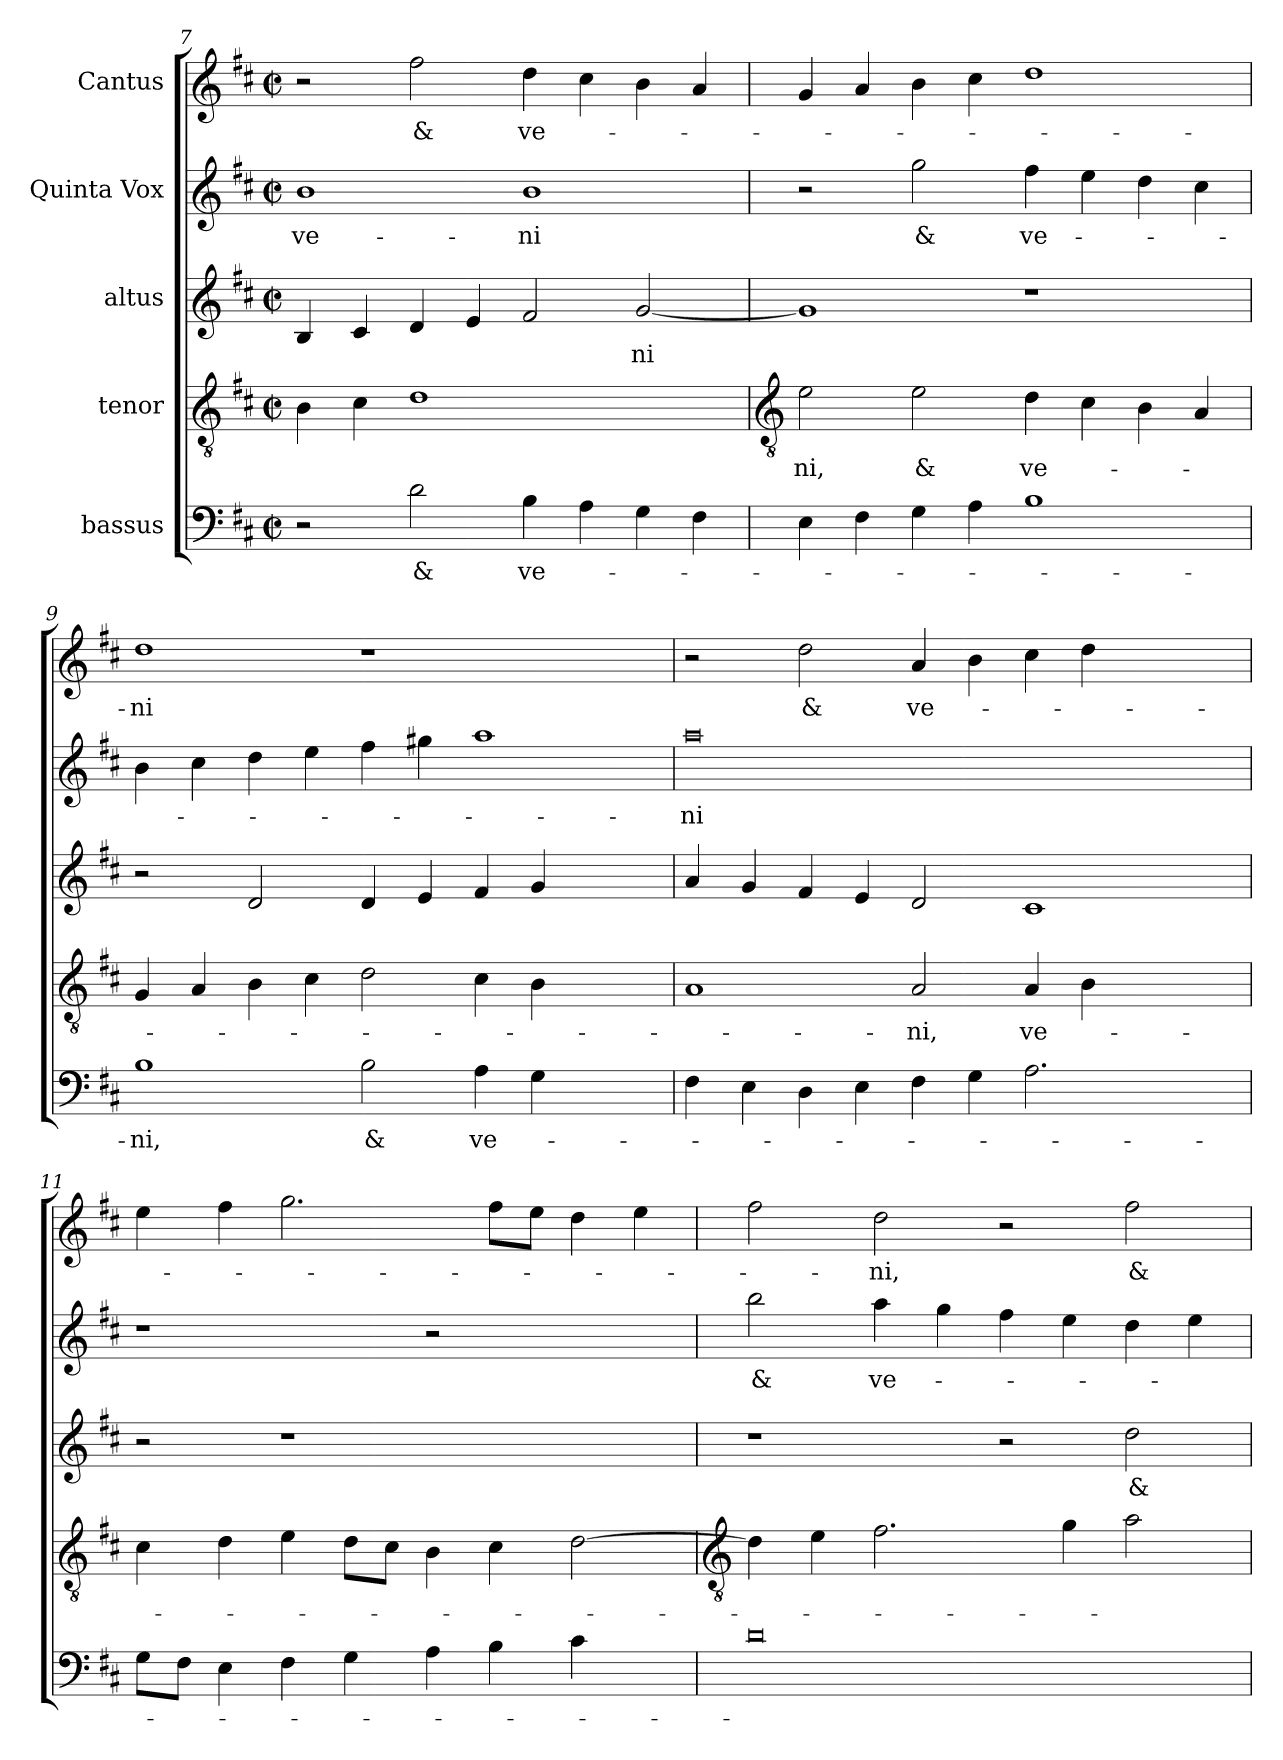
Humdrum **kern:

**kern	**text	**kern	**text	**kern	**text	**kern	**text	**kern	**text
*part5	*part5	*part4	*part4	*part3	*part3	*part2	*part2	*part1	*part1
*staff5	*staff5	*staff4	*staff4	*staff3	*staff3	*staff2	*staff2	*staff1	*staff1
*I"bassus	*	*I"tenor	*	*I"altus	*	*I"Quinta Vox	*	*I"Cantus	*
*clefF4	*	*clefGv2	*	*clefG2	*	*clefG2	*	*clefG2	*
*ITrd1c2	*	*ITrd1c2	*	*ITrd1c2	*	*ITrd1c2	*	*ITrd1c2	*
*k[]	*	*k[]	*	*k[]	*	*k[]	*	*k[]	*
*C:	*	*C:	*	*C:	*	*C:	*	*C:	*
*M4/2	*	*M4/2	*	*M4/2	*	*M4/2	*	*M4/2	*
*met(c|)	*	*met(c|)	*	*met(c|)	*	*met(c|)	*	*met(c|)	*
=7	=7	=7	=7	=7	=7	=7	=7	=7	=7
!	!	!	!	!	!	!	!LO:LY:b	!	!
2r	.	4A	.	4A	.	1a	ve-	2r	.
.	.	4B	.	4B	.	.	.	.	.
!	!LO:LY:b	!	!	!	!	!	!	!	!LO:LY:b
2c	&	1c	.	4c	.	.	.	2ee	&
.	.	.	.	4d	.	.	.	.	.
!	!LO:LY:b	!	!	!	!	!	!LO:LY:b	!	!LO:LY:b
4A	ve-	.	.	2e	.	1a	-ni	4cc	ve-
4G	.	.	.	.	.	.	.	4b	.
!	!	!	!	!	!LO:LY:b	!	!	!	!
4F	.	2ryy	.	[2f	-ni	.	.	4a	.
4E	.	.	.	.	.	.	.	4g	.
!!LO:LB:g=z
=8	=8	=8	=8	=8	=8	=8	=8	=8	=8
*	*	*clefGv2	*	*	*	*	*	*	*
!	!	!	!LO:LY:b	!	!	!	!	!	!
4D	.	2d	-ni,	1f]	.	2r	.	4f	.
4E	.	.	.	.	.	.	.	4g	.
!	!	!	!LO:LY:b	!	!	!	!LO:LY:b	!	!
4F	.	2d	&	.	.	2ff	&	4a	.
4G	.	.	.	.	.	.	.	4b	.
!	!	!	!LO:LY:b	!	!	!	!LO:LY:b	!	!
1A	.	4c	ve-	1r	.	4ee	ve-	1cc	.
.	.	4B	.	.	.	4dd	.	.	.
.	.	4A	.	.	.	4cc	.	.	.
.	.	4G	.	.	.	4b	.	.	.
=9	=9	=9	=9	=9	=9	=9	=9	=9	=9
!	!LO:LY:b	!	!	!	!	!	!	!	!LO:LY:b
1A	-ni,	4F	.	2r	.	4a	.	1cc	-ni
.	.	4G	.	.	.	4b	.	.	.
.	.	4A	.	2c	.	4cc	.	.	.
.	.	4B	.	.	.	4dd	.	.	.
!	!LO:LY:b	!	!	!	!	!	!	!	!
2A	&	2c	.	4c	.	4ee	.	1r	.
.	.	.	.	4d	.	4ff#X	.	.	.
!	!LO:LY:b	!	!	!	!	!	!	!	!
4G	ve-	4B	.	4e	.	1gg	.	.	.
4F	.	4A	.	4f	.	.	.	.	.
2ryy	.	2ryy	.	2ryy	.	.	.	2ryy	.
=10	=10	=10	=10	=10	=10	=10	=10	=10	=10
!	!	!	!	!	!	!	!LO:LY:b	!	!
4E	.	1G	.	4g	.	0gg	-ni	2r	.
4D	.	.	.	4f	.	.	.	.	.
!	!	!	!	!	!	!	!	!	!LO:LY:b
4C	.	.	.	4e	.	.	.	2cc	&
4D	.	.	.	4d	.	.	.	.	.
!	!	!	!LO:LY:b	!	!	!	!	!	!LO:LY:b
4E	.	2G	-ni,	2c	.	.	.	4g	ve-
4F	.	.	.	.	.	.	.	4a	.
!	!	!	!LO:LY:b	!	!	!	!	!	!
2.G	.	4G	ve-	1B	.	.	.	4b	.
.	.	4A	.	.	.	.	.	4cc	.
.	.	2ryy	.	.	.	2ryy	.	2ryy	.
4ryy	.	.	.	.	.	.	.	.	.
=11	=11	=11	=11	=11	=11	=11	=11	=11	=11
8FL	.	4B	.	2r	.	1r	.	4dd	.
8EJ	.	.	.	.	.	.	.	.	.
4D	.	4c	.	.	.	.	.	4ee	.
4E	.	4d	.	1r	.	.	.	2.ff	.
4F	.	8cL	.	.	.	.	.	.	.
.	.	8BJ	.	.	.	.	.	.	.
4G	.	4A	.	.	.	2r	.	.	.
4A	.	4B	.	.	.	.	.	8eeL	.
.	.	.	.	.	.	.	.	8ddJ	.
4B	.	[2c	.	2ryy	.	2ryy	.	4cc	.
4ryy	.	.	.	.	.	.	.	4dd	.
!!LO:LB:g=z
=12	=12	=12	=12	=12	=12	=12	=12	=12	=12
*	*	*clefGv2	*	*	*	*	*	*	*
!	!	!	!	!	!	!	!LO:LY:b	!	!
0c	.	4c]	.	1r	.	2aa	&	2ee	.
.	.	4d	.	.	.	.	.	.	.
!	!	!	!	!	!	!	!LO:LY:b	!	!LO:LY:b
.	.	2.e	.	.	.	4gg	ve-	2cc	-ni,
.	.	.	.	.	.	4ff	.	.	.
.	.	.	.	2r	.	4ee	.	2r	.
.	.	4f	.	.	.	4dd	.	.	.
!	!	!	!	!	!LO:LY:b	!	!	!	!LO:LY:b
.	.	2g	.	2cc	&	4cc	.	2ee	&
.	.	.	.	.	.	4dd	.	.	.
=	=	=	=	=	=	=	=	=	=
*-	*-	*-	*-	*-	*-	*-	*-	*-	*-
